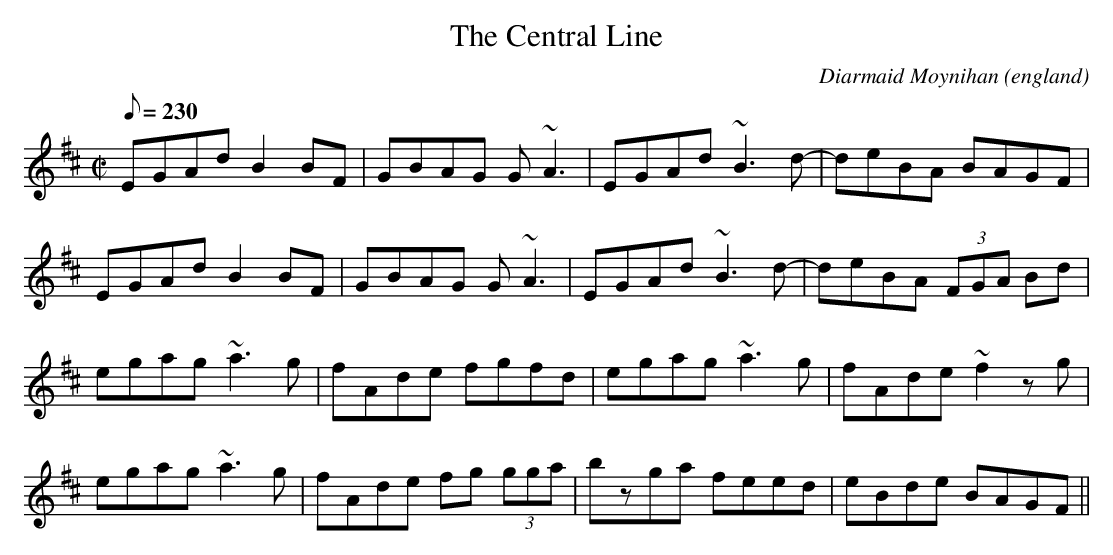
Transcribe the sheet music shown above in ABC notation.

X:1
T:Central Line, The
O:england
M:C|
L:1/8
Q:230
C:Diarmaid Moynihan
K:BMIN
EGAd B2BF|GBAG G~A3|EGAd ~B3d-|deBA BAGF|
EGAd B2BF|GBAG G~A3|EGAd ~B3d-|deBA (3FGA Bd|
egag ~a3g|fAde fgfd|egag ~a3g|fAde ~f2zg|
egag ~a3g|fAde fg (3gga|bzga feed|eBde BAGF||
